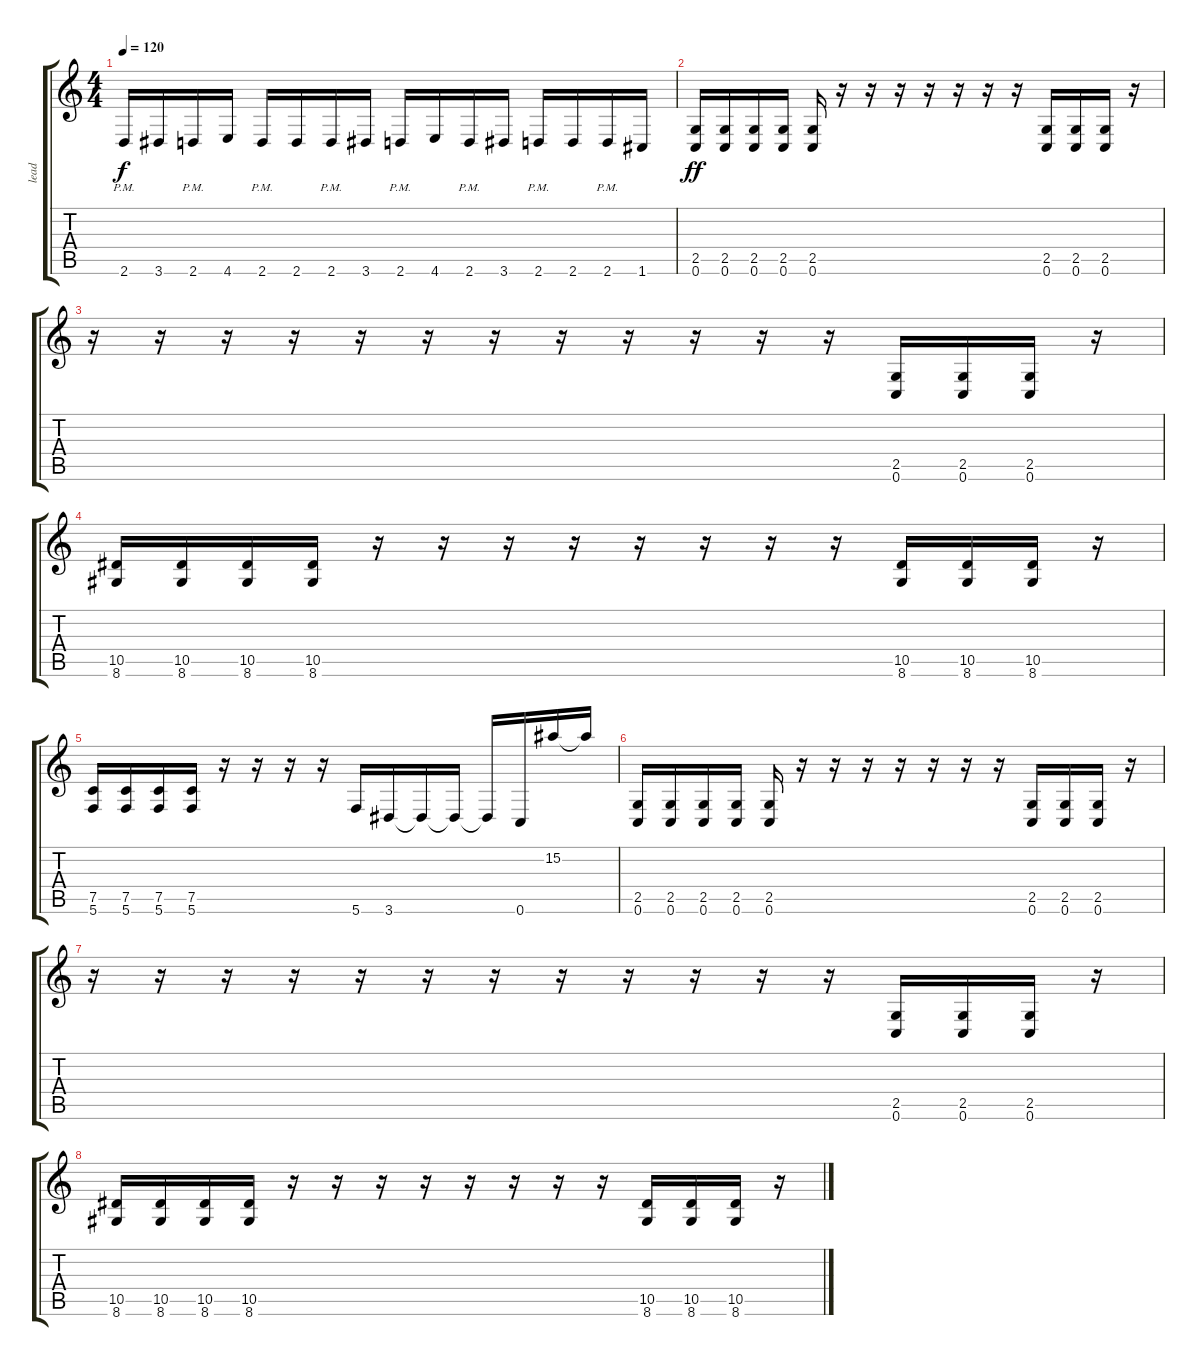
\track ("lead" "lead") {instrument distortionguitar}
\staff {score tabs}
\tuning (C4 G3 Eb3 Bb2 F2 C2) {hide}
\ts (4 4)
\tempo 120
\clef g2
\ks c
2.6{pm}.16{dy f} 3.6.16 2.6{pm}.16 4.6.16 2.6{pm}.16 2.6.16 2.6{pm}.16 3.6.16 2.6{pm}.16 4.6.16 2.6{pm}.16 3.6.16 2.6{pm}.16 2.6.16 2.6{pm}.16 1.6.16 |
(2.5 0.6).16{dy ff} (2.5 0.6).16 (2.5 0.6).16 (2.5 0.6).16 (2.5 0.6).16 r.16 r.16 r.16 r.16 r.16 r.16 r.16 (2.5 0.6).16 (2.5 0.6).16 (2.5 0.6).16 r.16 |
r.16 r.16 r.16 r.16 r.16 r.16 r.16 r.16 r.16 r.16 r.16 r.16 (2.5 0.6).16 (2.5 0.6).16 (2.5 0.6).16 r.16 |
(10.5 8.6).16 (10.5 8.6).16 (10.5 8.6).16 (10.5 8.6).16 r.16 r.16 r.16 r.16 r.16 r.16 r.16 r.16 (10.5 8.6).16 (10.5 8.6).16 (10.5 8.6).16 r.16 |
(7.5 5.6).16 (7.5 5.6).16 (7.5 5.6).16 (7.5 5.6).16 r.16 r.16 r.16 r.16 5.6.16 3.6.16 3.6{t}.16 3.6{t}.16 3.6{t}.16 0.6.16 15.2.16 15.2{t}.16 |
(2.5 0.6).16 (2.5 0.6).16 (2.5 0.6).16 (2.5 0.6).16 (2.5 0.6).16 r.16 r.16 r.16 r.16 r.16 r.16 r.16 (2.5 0.6).16 (2.5 0.6).16 (2.5 0.6).16 r.16 |
r.16 r.16 r.16 r.16 r.16 r.16 r.16 r.16 r.16 r.16 r.16 r.16 (2.5 0.6).16 (2.5 0.6).16 (2.5 0.6).16 r.16 |
(10.5 8.6).16 (10.5 8.6).16 (10.5 8.6).16 (10.5 8.6).16 r.16 r.16 r.16 r.16 r.16 r.16 r.16 r.16 (10.5 8.6).16 (10.5 8.6).16 (10.5 8.6).16 r.16
